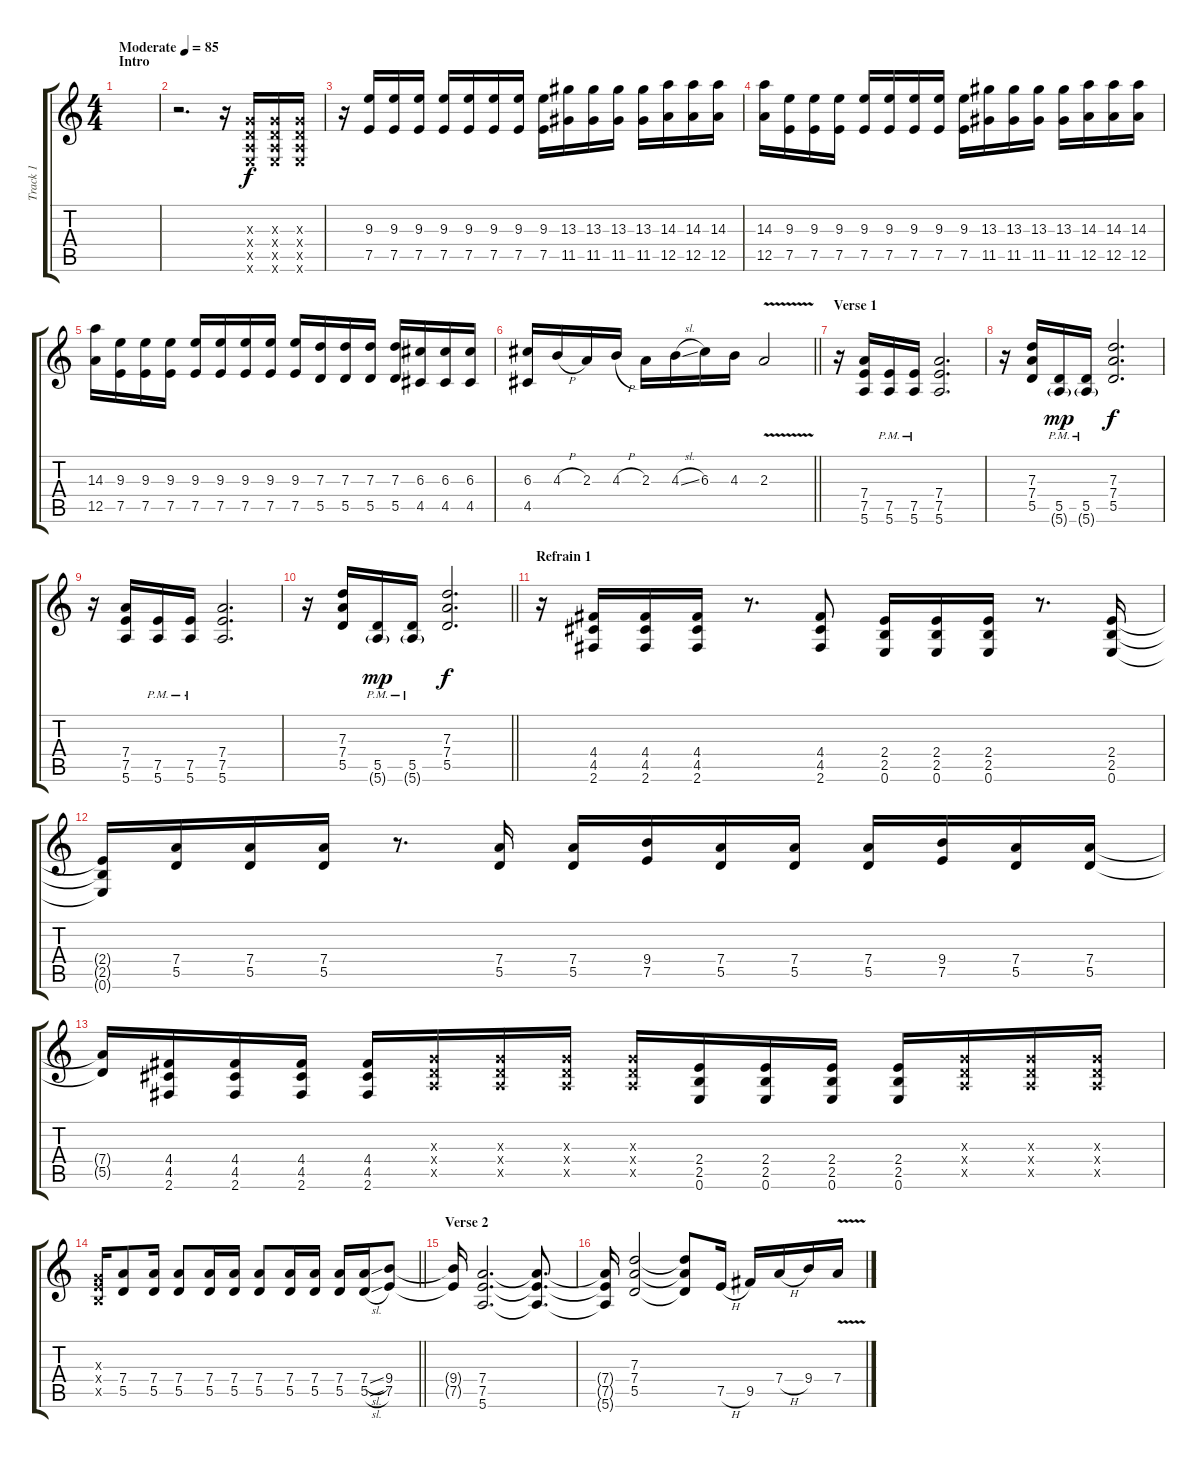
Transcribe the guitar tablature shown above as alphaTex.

\track ("Track 1" "Track 1") {instrument overdrivenguitar}
\staff {score tabs}
\tuning (E4 B3 G3 D3 A2 E2) {hide}
\ts (4 4)
\section ("" "Intro")
\tempo (85 "Moderate")
\clef g2
\ks c
|
r.2{d} r.16 (0.3{x} 0.4{x} 0.5{x} 0.6{x}).16 (0.3{x} 0.4{x} 0.5{x} 0.6{x}).16 (0.3{x} 0.4{x} 0.5{x} 0.6{x}).16 |
r.16 (9.3 7.5).16 (9.3 7.5).16 (9.3 7.5).16 (9.3 7.5).16 (9.3 7.5).16 (9.3 7.5).16 (9.3 7.5).16 (9.3 7.5).16 (13.3 11.5).16 (13.3 11.5).16 (13.3 11.5).16 (13.3 11.5).16 (14.3 12.5).16 (14.3 12.5).16 (14.3 12.5).16 |
(14.3 12.5).16 (9.3 7.5).16 (9.3 7.5).16 (9.3 7.5).16 (9.3 7.5).16 (9.3 7.5).16 (9.3 7.5).16 (9.3 7.5).16 (9.3 7.5).16 (13.3 11.5).16 (13.3 11.5).16 (13.3 11.5).16 (13.3 11.5).16 (14.3 12.5).16 (14.3 12.5).16 (14.3 12.5).16 |
(14.3 12.5).16 (9.3 7.5).16 (9.3 7.5).16 (9.3 7.5).16 (9.3 7.5).16 (9.3 7.5).16 (9.3 7.5).16 (9.3 7.5).16 (9.3 7.5).16 (7.3 5.5).16 (7.3 5.5).16 (7.3 5.5).16 (7.3 5.5).16 (6.3 4.5).16 (6.3 4.5).16 (6.3 4.5).16 |
\barLineRight lightlight
(6.3 4.5).16 4.3{h}.16 2.3.16 4.3{h}.16 2.3.16 4.3{sl}.16 6.3.16 4.3.16 2.3{v}.2 |
\section ("" "Verse 1")
r.16 (7.4 7.5 5.6).16 (7.5{pm} 5.6{pm}).16 (7.5{pm} 5.6{pm}).16 (7.4 7.5 5.6).2{d} |
r.16 (7.3 7.4 5.5).16 (5.5{pm} 5.6{g}).16{dy mp} (5.5{pm} 5.6{g}).16 (7.3 7.4 5.5).2{d dy f} |
r.16 (7.4 7.5 5.6).16 (7.5{pm} 5.6{pm}).16 (7.5{pm} 5.6{pm}).16 (7.4 7.5 5.6).2{d} |
\barLineRight lightlight
r.16 (7.3 7.4 5.5).16 (5.5{pm} 5.6{g}).16{dy mp} (5.5{pm} 5.6{g}).16 (7.3 7.4 5.5).2{d dy f} |
\section ("" "Refrain 1")
r.16 (4.4 4.5 2.6).16 (4.4 4.5 2.6).16 (4.4 4.5 2.6).16 r.8{d} (4.4 4.5 2.6).8 (2.4 2.5 0.6).16 (2.4 2.5 0.6).16 (2.4 2.5 0.6).16 r.8{d} (2.4 2.5 0.6).16 |
(2.4{t} 2.5{t} 0.6{t}).16 (7.4 5.5).16 (7.4 5.5).16 (7.4 5.5).16 r.8{d} (7.4 5.5).16 (7.4 5.5).16 (9.4 7.5).16 (7.4 5.5).16 (7.4 5.5).16 (7.4 5.5).16 (9.4 7.5).16 (7.4 5.5).16 (7.4 5.5).16 |
(7.4{t} 5.5{t}).16 (4.4 4.5 2.6).16 (4.4 4.5 2.6).16 (4.4 4.5 2.6).16 (4.4 4.5 2.6).16 (0.3{x} 0.4{x} 0.5{x}).16 (0.3{x} 0.4{x} 0.5{x}).16 (0.3{x} 0.4{x} 0.5{x}).16 (0.3{x} 0.4{x} 0.5{x}).16 (2.4 2.5 0.6).16 (2.4 2.5 0.6).16 (2.4 2.5 0.6).16 (2.4 2.5 0.6).16 (0.3{x} 0.4{x} 0.5{x}).16 (0.3{x} 0.4{x} 0.5{x}).16 (0.3{x} 0.4{x} 0.5{x}).16 |
\barLineRight lightlight
(0.3{x} 2.4{x} 2.5{x}).16 (7.4 5.5).8 (7.4 5.5).16 (7.4 5.5).8 (7.4 5.5).16 (7.4 5.5).16 (7.4 5.5).8 (7.4 5.5).16 (7.4 5.5).16 (7.4 5.5).16 (7.4{sl} 5.5{sl}).16 (9.4 7.5).8 |
\section ("" "Verse 2")
(9.4{t} 7.5{t}).16 (7.4 7.5 5.6).2{d} (7.4{t} 7.5{t} 5.6{t}).8{d} |
(7.4{t} 7.5{t} 5.6{t}).16 (7.3 7.4 5.5).2 (7.3{t} 7.4{t} 5.5{t}).8 7.5{h}.16 9.5.16 7.4{h}.16 9.4.16 7.4{v}.16
